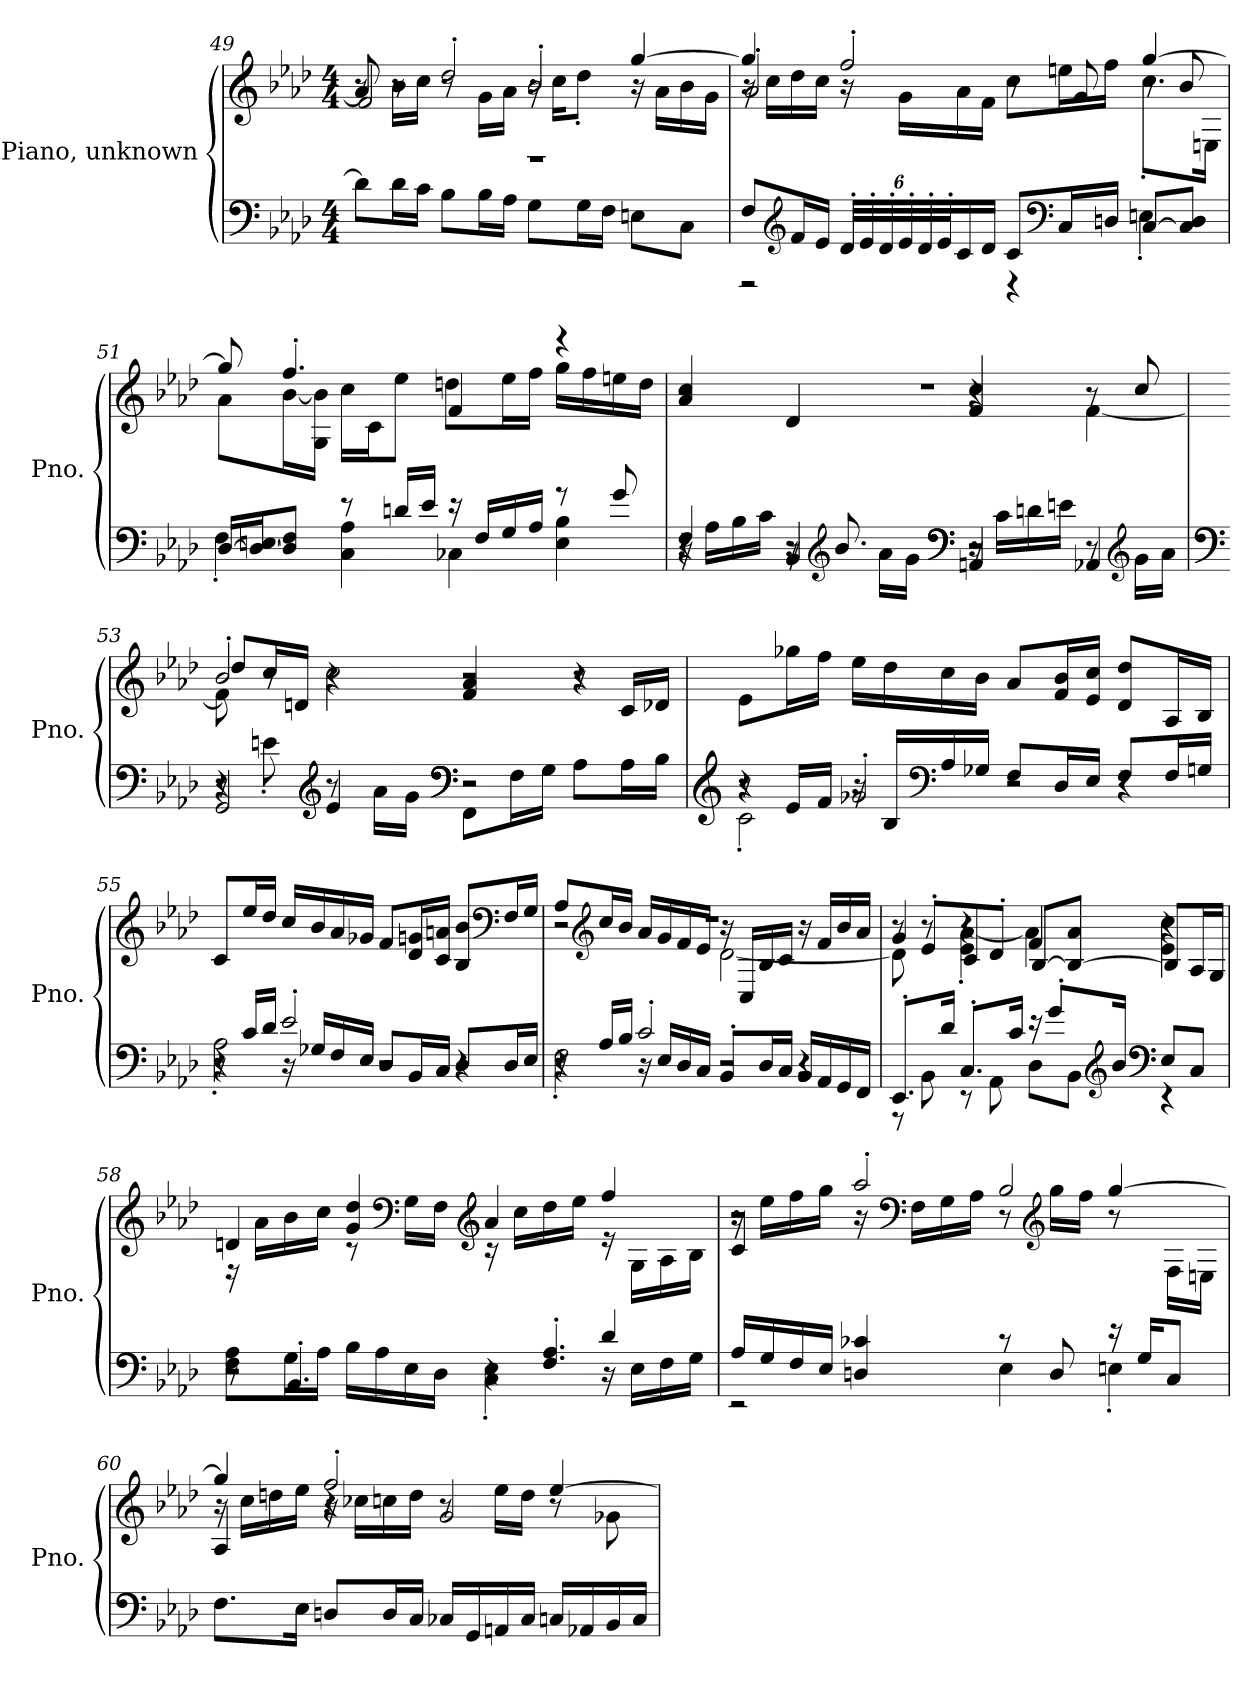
**kern	**kern
*part1	*part1
*staff2	*staff1
*I"Piano, unknown	*
*I'Pno.	*
!!LO:LB:g=z
*clefF4	*clefG2
*k[b-e-a-d-]	*k[b-e-a-d-]
*M4/4	*M4/4
=49	=49
*^	*^
*	*	*	*^
1r	8d-\L]	8a-/]	8r	2f/
.	16d-\L	8r	16b-\LL	.
.	16c\JJ	.	16cc\JJ	.
.	8B-\L	2dd-'/	8r	.
.	16B-\L	.	16g\LL	.
.	16A-\JJ	.	16a-\JJ	.
.	8G\L	.	16r	2b-'/
.	.	.	16cc\KL	.
.	16G\L	.	8dd-'\J	.
.	16F\JJ	.	.	.
.	8En\L	[4gg/	16r	.
.	.	.	16a-\LL	.
.	8C\J	.	16b-\	.
.	.	.	16g\JJ	.
=50	=50	=50	=50	=50
8F/L	2r	4gg/]	16r	2a-'/
.	.	.	16cc\LL	.
*clefG2	*	*	*	*
16f/L	.	.	16dd-\	.
16e-/JJ	.	.	16cc\JJ	.
*Xbrackettup	*	*	*	*
48d-'/LLL	.	2ff'/	16r	.
48e-'/	.	.	.	.
48d-'/	.	.	.	.
48e-'/	.	.	16g\LL	.
48d-'/	.	.	.	.
48e-'/J	.	.	.	.
16c/	.	.	16a-\	.
16d-/JJ	.	.	16f\JJ	.
8c/L	4r	.	8cc\L	8r
*clefF4	*	*	*	*
16C/L	.	.	16een\L	8g/
16Dn/JJ	.	.	16ff\JJ	.
[8C/L	4En'\	[4gg/	8.cc'\L	8r
8C/] 8D/J	.	.	.	8b-/
.	.	.	16En\Jk	.
*	*	*	*v	*v
!!LO:LB:g=z
=51	=51	=51	=51
[16D-/LL	4F'\	8gg/]	8a-\L
16D-/_ 16En/J	.	.	.
8D-/] 8F/J	.	4.ff'/	[16b-\L
.	.	.	16G\ 16b-\]JJ
8r	4C\ 4A-\	.	16cc\LL
.	.	.	16c\J
16dn/LL	.	.	8ee-\J
16e-/JJ	.	.	.
16r	4C-X\	4f/	8ddn\L
16F/LL	.	.	.
16G/	.	.	16ee-\L
16A-/JJ	.	.	16ff\JJ
8r	4E\ 4B-\	4r	16gg\LL
.	.	.	16ff\
8g/	.	.	16een\
.	.	.	16dd\JJ
=52	=52	=52	=52
*	*^	*	*^
4r	16r	4F/	1r	2r	4a-/ 4cc/
.	16A-\LL	.	.	.	.
.	16B-\	.	.	.	.
.	16c\JJ	.	.	.	.
16r	8r	4BB-/	.	.	4d-/
*clefG2	*	*	*	*	*
8.b-/	.	.	.	.	.
.	16a-\LL	.	.	.	.
.	16g\JJ	.	.	.	.
*clefF4	*	*	*	*	*
2r	16r	4AAn/	.	4r	4f/ 4cc/
.	16c\LL	.	.	.	.
.	16dn\	.	.	.	.
.	16en\JJ	.	.	.	.
.	8r	4AA-X/	.	[4f\	8r
*clefG2	*	*	*	*	*
.	16g\LL	.	.	.	8cc/
.	16a-\JJ	.	.	.	.
!!LO:LB:g=z	!!	!!
=53	=53	=53	=53	=53	=53
*clefF4	*	*	*	*	*
4r	8r	2GG/	2b-'/	8f\]	8dd-/L
.	8en'\	.	.	8r	16cc/L
.	.	.	.	.	16dn/JJ
*clefG2	*	*	*	*	*
4e/	8r	.	.	2cc\	4r
.	16a-\LL	.	.	.	.
.	16g\JJ	.	.	.	.
*clefF4	*	*	*	*	*
2r	8FF\L	2r	2r	.	4f/ 4a-/
.	16F\L	.	.	.	.
.	16G\JJ	.	.	.	.
.	8A-\L	.	.	4r	8r
.	16A-\L	.	.	.	16c/LL
.	16B-\JJ	.	.	.	16d-X/JJ
*	*	*	*v	*v	*v
=54	=54	=54	=54
*clefG2	*	*	*
4r	2c'\	8r	8e-\L
.	.	16e-/LL	16gg-X\L
.	.	16f/JJ	16ff\JJ
2g-X'/	.	16r	16ee-\LL
.	.	16B-/LL	16dd-\
*clefF4	*	*	*
.	.	16A-/	16cc\
.	.	16G-X/JJ	16b-\JJ
.	2r	8F/L	8a-/L
.	.	16D-/L	16f/ 16b-/L
.	.	16E-/JJ	16e-/ 16cc/JJ
4r	.	8F/L	8d-/ 8dd-/L
.	.	16F/L	16A-/L
.	.	16Gn/JJ	16B-/JJ
!!LO:PB:g=z
=55	=55	=55	=55
4r	2A-'\	8r	8c/L
.	.	16c/LL	16ee-/L
.	.	16d-/JJ	16dd-/JJ
2e-'/	.	16r	16cc/LL
.	.	16G-X/LL	16b-/
.	.	16F/	16a-/
.	.	16E-/JJ	16g-X/JJ
.	2r	8D-/L	8f/L
.	.	16BB-/L	16d-/ 16gn/L
.	.	16C/JJ	16c/ 16an/JJ
4r	.	8D-/L	8B-/ 8b-/L
*	*	*	*clefF4
.	.	16D-/L	16F/L
.	.	16E-/JJ	16G/JJ
=56	=56	=56	=56
*	*	*	*^
*	*	*	*	*^
4r	2F'\	8r	1r	2r	8A-/L
*	*	*	*clefG2	*	*
.	.	16A-/LL	.	.	16cc/L
.	.	16B-/JJ	.	.	16b-/JJ
2c'/	.	16r	.	.	16a-/LL
.	.	16E-/LL	.	.	16g/
.	.	16D-/	.	.	16f/
.	.	16C/JJ	.	.	16e-/JJ
.	2r	8BB-'/L	.	[2d-\	16r
.	.	.	.	.	16C/LL
.	.	16D-/L	.	.	16B-/
.	.	16C/JJ	.	.	16c/JJ
4r	.	16BB-/LL	.	.	16r
.	.	16AA-/	.	.	16f/LL
.	.	16GG/	.	.	16b-/
.	.	16FF/JJ	.	.	16a-/JJ
*	*v	*v	*	*	*
!!LO:LB:g=z	!!	!!
=57	=57	=57	=57	=57
8.EE-'/L	8r	4g/	8d-\]	8r
.	8BB-\	.	8r	8e-'/L
16d-/Jk	.	.	.	.
8.C'/L	8r	4r	4e-\' [4a-\'	8c/
.	8AA-\	.	.	8d-'/J
16c/Jk	.	.	.	.
16r	8D-\L	4f/	4a-\]	[8B-/L
8g'/L	.	.	.	.
.	8BB-\J	.	.	8B-/_ 8a-/J
*clefG2	*	*	*	*
16b-/Jk	.	.	.	.
*clefF4	*	*	*	*
8E-/L	4r	4r	4e-\ 4cc\	8B-/L]
8C/J	.	.	.	16A-/L
.	.	.	.	16G/JJ
*	*	*	*v	*v
=58	=58	=58	=58
*	*^	*	*
2r	8F\ 8A-\L	8r	4dn/	16r
.	.	.	.	16a-\LL
.	16G\L	4.BB-'/	.	16b-\
.	16A-\JJ	.	.	16cc\JJ
.	16B-\LL	.	4g/ 4dd-/	8r
.	16A-\	.	.	.
*	*	*	*clefF4	*
.	16E-\	.	.	16G\LL
.	16D-\JJ	.	.	16F\JJ
*	*	*	*clefG2	*
4r	4C\' 4E-\'	8r	4a-/	16r
.	.	.	.	16cc\LL
.	.	4.F/' 4.A-/'	.	16dd-\
.	.	.	.	16ee-\JJ
4d-/	16r	.	4ff/	16r
.	16E-\LL	.	.	16G\LL
.	16F\	.	.	16A-\
.	16G\JJ	.	.	16B-\JJ
*	*v	*v	*	*
!!LO:LB:g=z
=59	=59	=59	=59
*	*	*	*^
16A-/LL	2r	4c/	16r	2r
16G/	.	.	16ee-\LL	.
16F/	.	.	16ff\	.
16E-/JJ	.	.	16gg\JJ	.
4Dn/ 4c-X/	.	2aa-'/	16r	.
*	*	*clefF4	*	*
.	.	.	16F\LL	.
.	.	.	16G\	.
.	.	.	16A-\JJ	.
8r	4E-\	.	8r	2B-/
*	*	*clefG2	*	*
8D/	.	.	16gg\LL	.
.	.	.	16ff\JJ	.
16r	4En'\	[4gg/	8r	.
16G/KL	.	.	.	.
8C/J	.	.	16F\LL	.
.	.	.	16En\JJ	.
*v	*v	*	*	*
=60	=60	=60	=60
8.F\L	4gg/]	16r	4A-/
.	.	16cc\LL	.
.	.	16ddn\	.
16E-\Jk	.	16ee-\JJ	.
8Dn/L	2ff'/	16r	4r
.	.	16cc-X\LL	.
16D/L	.	16ccn\	.
16C/JJ	.	16dd\JJ	.
16C-X/LL	.	8r	2g/
16GG/	.	.	.
16AAn/	.	16ee-\LL	.
16C-/JJ	.	16dd\JJ	.
16Cn/LL	[4ee-/	8r	.
16AA-X/	.	.	.
16BB-/	.	8g-X\	.
16C/JJ	.	.	.
*	*v	*v	*v
=	=
*-	*-
